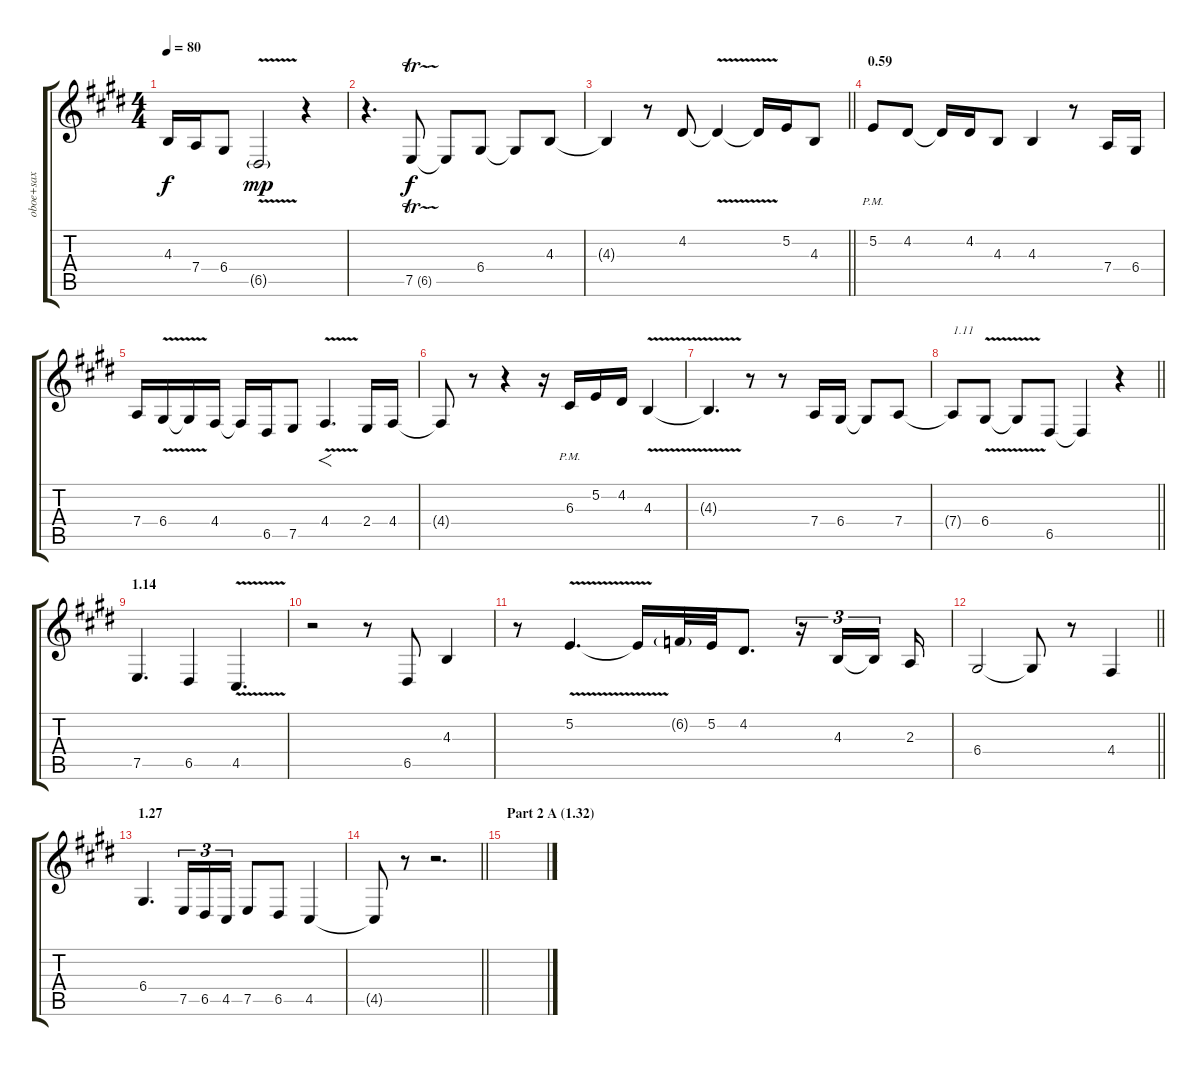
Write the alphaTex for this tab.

\track ("oboe+sax" "oboe+sax") {instrument oboe}
\staff {score tabs}
\tuning (E4 B3 G3 D3 A2 E2) {hide}
\ts (4 4)
\tempo 80
\clef g2
\ks e
4.3.16{dy f} 7.4.16 6.4.8 6.5{v g}.2{dy mp} r.4 |
r.4{d} 7.5{tr (6 32)}.8{dy f} 7.5{t}.8 6.4.8 6.4{t}.8 4.3.8 |
\barLineRight lightlight
4.3{t}.4 r.8 4.2.8 4.2{v t}.4 4.2{t}.16 5.2.16 4.3.8 |
\section ("" "0.59")
5.2{pm}.8 4.2.8 4.2{t}.16 4.2.16 4.3.8 4.3.4 r.8 7.4.16 6.4.16 |
7.4.16 6.4{v}.16 6.4{t}.16 4.4.16 4.4{t}.16 6.5.16 7.5.8 4.4{v}.4{f d} 2.4.16 4.4.16 |
4.4{t}.8 r.8 r.4 r.16 6.3{pm}.16 5.2.16 4.2.16 4.3{v}.4 |
4.3{t}.4{d} r.8 r.8 7.4.16 6.4.16 6.4{t}.8 7.4.8 |
\barLineRight lightlight
7.4{t}.8{txt "1.11"} 6.4{v}.8 6.4{t}.8 6.5.8 6.5{t}.4 r.4 |
\section ("" "1.14")
7.5.4{d} 6.5.4 4.5{v}.4{d} |
r.2 r.8 6.5.8 4.3.4 |
r.8 5.2{v}.4{d} 5.2{t}.16 6.2{g}.32 5.2.32 4.2.8{d} r.16{tu (3 2)} 4.3.16{tu (3 2)} 4.3{t}.16{tu (3 2) beam splitsecondary} 2.3.16 |
\barLineRight lightlight
6.4.2 6.4{t}.8 r.8 4.4.4 |
\section ("" "1.27")
6.4.4{d} 7.5.16{tu (3 2)} 6.5.16{tu (3 2)} 4.5.16{tu (3 2)} 7.5.8 6.5.8 4.5.4 |
\barLineRight lightlight
4.5{t}.8 r.8 r.2{d} |
\section ("" "Part 2 A (1.32)")
